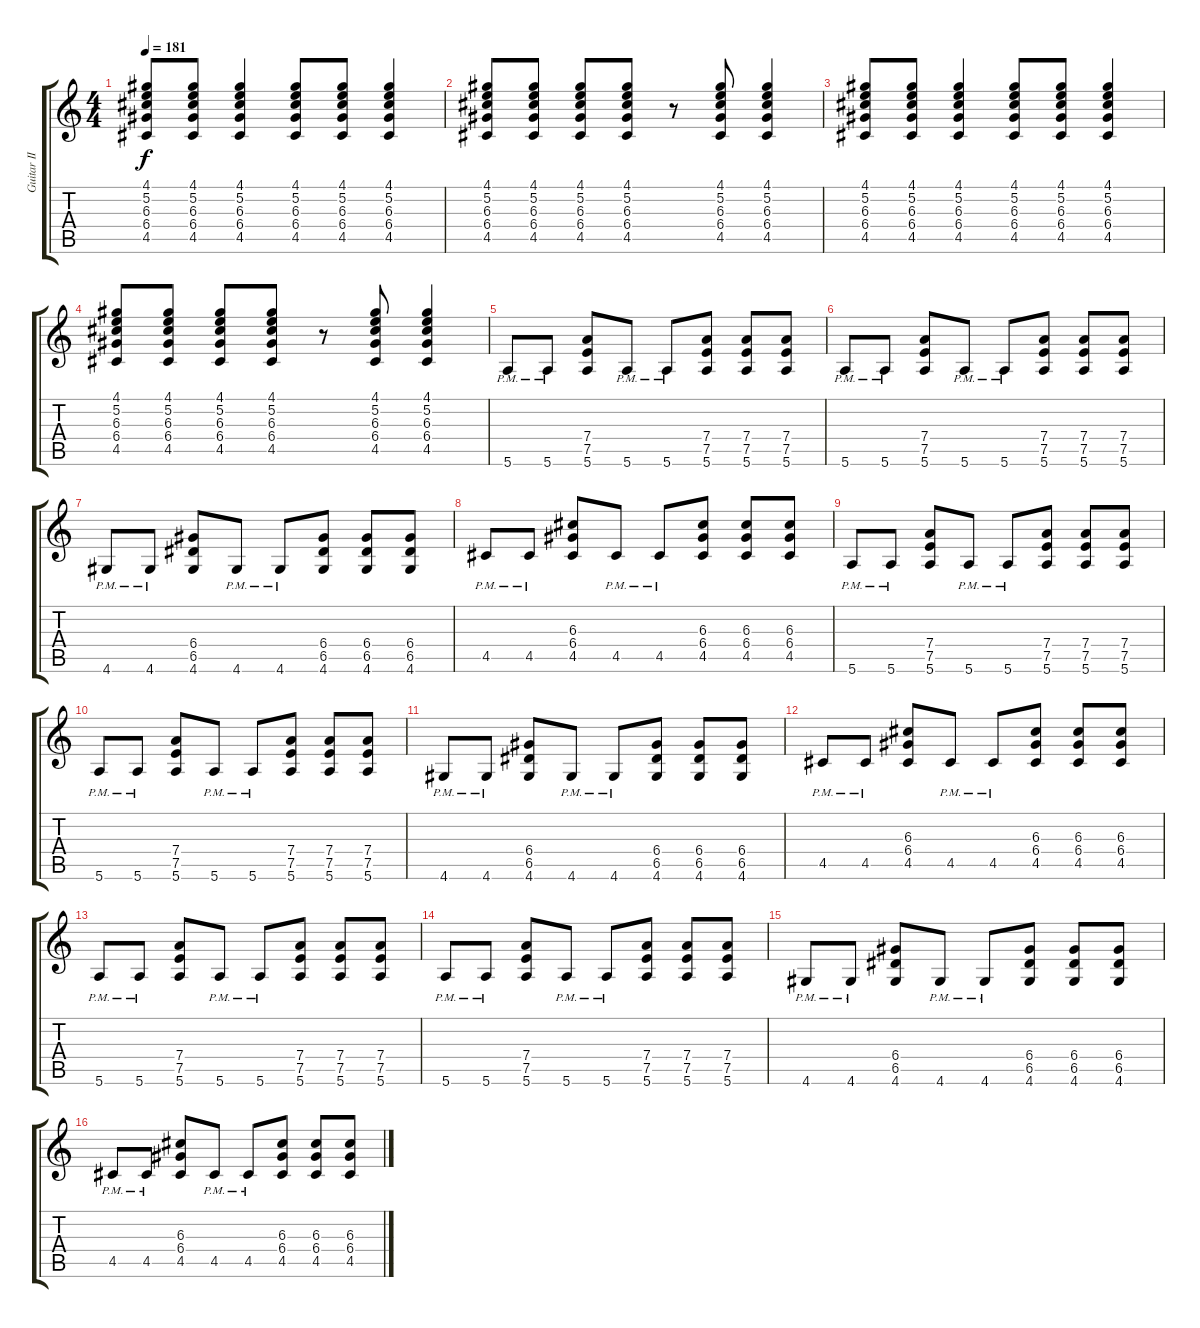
\track ("Guitar II" "Guitar II") {instrument distortionguitar}
\staff {score tabs}
\tuning (E4 B3 G3 D3 A2 E2) {hide}
\ts (4 4)
\tempo 181
\clef g2
\ks c
(4.1 5.2 6.3 6.4 4.5).8{dy f instrument distortionguitar} (4.1 5.2 6.3 6.4 4.5).8 (4.1 5.2 6.3 6.4 4.5).4 (4.1 5.2 6.3 6.4 4.5).8 (4.1 5.2 6.3 6.4 4.5).8 (4.1 5.2 6.3 6.4 4.5).4 |
(4.1 5.2 6.3 6.4 4.5).8 (4.1 5.2 6.3 6.4 4.5).8 (4.1 5.2 6.3 6.4 4.5).8 (4.1 5.2 6.3 6.4 4.5).8 r.8 (4.1 5.2 6.3 6.4 4.5).8 (4.1 5.2 6.3 6.4 4.5).4 |
(4.1 5.2 6.3 6.4 4.5).8 (4.1 5.2 6.3 6.4 4.5).8 (4.1 5.2 6.3 6.4 4.5).4 (4.1 5.2 6.3 6.4 4.5).8 (4.1 5.2 6.3 6.4 4.5).8 (4.1 5.2 6.3 6.4 4.5).4 |
(4.1 5.2 6.3 6.4 4.5).8 (4.1 5.2 6.3 6.4 4.5).8 (4.1 5.2 6.3 6.4 4.5).8 (4.1 5.2 6.3 6.4 4.5).8 r.8 (4.1 5.2 6.3 6.4 4.5).8 (4.1 5.2 6.3 6.4 4.5).4 |
5.6{pm}.8 5.6{pm}.8 (7.4 7.5 5.6).8 5.6{pm}.8 5.6{pm}.8 (7.4 7.5 5.6).8 (7.4 7.5 5.6).8 (7.4 7.5 5.6).8 |
5.6{pm}.8 5.6{pm}.8 (7.4 7.5 5.6).8 5.6{pm}.8 5.6{pm}.8 (7.4 7.5 5.6).8 (7.4 7.5 5.6).8 (7.4 7.5 5.6).8 |
4.6{pm}.8 4.6{pm}.8 (6.4 6.5 4.6).8 4.6{pm}.8 4.6{pm}.8 (6.4 6.5 4.6).8 (6.4 6.5 4.6).8 (6.4 6.5 4.6).8 |
4.5{pm}.8 4.5{pm}.8 (6.3 6.4 4.5).8 4.5{pm}.8 4.5{pm}.8 (6.3 6.4 4.5).8 (6.3 6.4 4.5).8 (6.3 6.4 4.5).8 |
5.6{pm}.8 5.6{pm}.8 (7.4 7.5 5.6).8 5.6{pm}.8 5.6{pm}.8 (7.4 7.5 5.6).8 (7.4 7.5 5.6).8 (7.4 7.5 5.6).8 |
5.6{pm}.8 5.6{pm}.8 (7.4 7.5 5.6).8 5.6{pm}.8 5.6{pm}.8 (7.4 7.5 5.6).8 (7.4 7.5 5.6).8 (7.4 7.5 5.6).8 |
4.6{pm}.8 4.6{pm}.8 (6.4 6.5 4.6).8 4.6{pm}.8 4.6{pm}.8 (6.4 6.5 4.6).8 (6.4 6.5 4.6).8 (6.4 6.5 4.6).8 |
4.5{pm}.8 4.5{pm}.8 (6.3 6.4 4.5).8 4.5{pm}.8 4.5{pm}.8 (6.3 6.4 4.5).8 (6.3 6.4 4.5).8 (6.3 6.4 4.5).8 |
5.6{pm}.8 5.6{pm}.8 (7.4 7.5 5.6).8 5.6{pm}.8 5.6{pm}.8 (7.4 7.5 5.6).8 (7.4 7.5 5.6).8 (7.4 7.5 5.6).8 |
5.6{pm}.8 5.6{pm}.8 (7.4 7.5 5.6).8 5.6{pm}.8 5.6{pm}.8 (7.4 7.5 5.6).8 (7.4 7.5 5.6).8 (7.4 7.5 5.6).8 |
4.6{pm}.8 4.6{pm}.8 (6.4 6.5 4.6).8 4.6{pm}.8 4.6{pm}.8 (6.4 6.5 4.6).8 (6.4 6.5 4.6).8 (6.4 6.5 4.6).8 |
4.5{pm}.8 4.5{pm}.8 (6.3 6.4 4.5).8 4.5{pm}.8 4.5{pm}.8 (6.3 6.4 4.5).8 (6.3 6.4 4.5).8 (6.3 6.4 4.5).8
